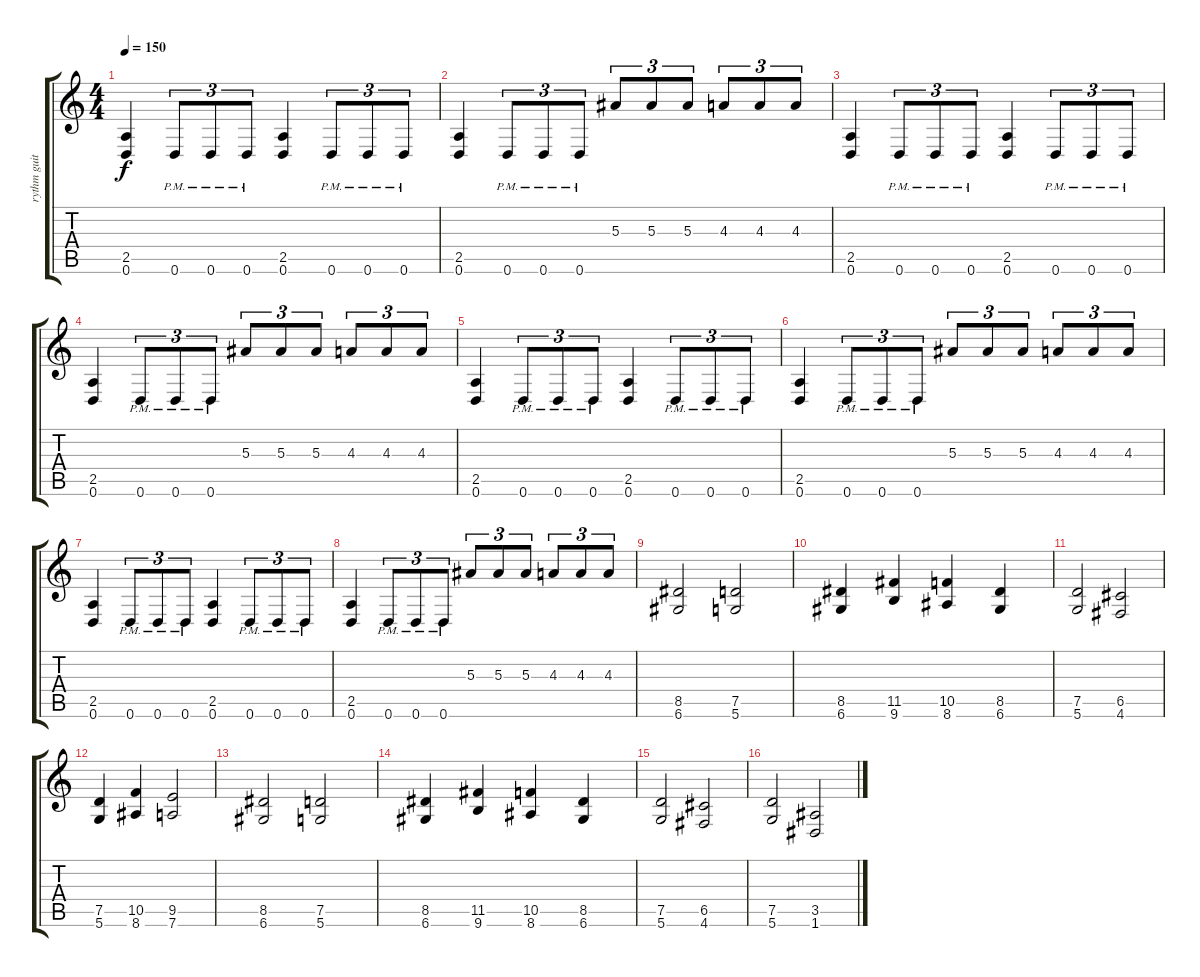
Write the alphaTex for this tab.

\track ("rythm guitar" "rythm guit") {instrument distortionguitar}
\staff {score tabs}
\tuning (D4 A3 F3 C3 G2 D2) {hide}
\ts (4 4)
\tempo 150
\clef g2
\ks c
(2.5 0.6).4{dy f} 0.6{pm}.8{tu (3 2)} 0.6{pm}.8{tu (3 2)} 0.6{pm}.8{tu (3 2)} (2.5 0.6).4 0.6{pm}.8{tu (3 2)} 0.6{pm}.8{tu (3 2)} 0.6{pm}.8{tu (3 2)} |
(2.5 0.6).4 0.6{pm}.8{tu (3 2)} 0.6{pm}.8{tu (3 2)} 0.6{pm}.8{tu (3 2)} 5.3.8{tu (3 2)} 5.3.8{tu (3 2)} 5.3.8{tu (3 2)} 4.3.8{tu (3 2)} 4.3.8{tu (3 2)} 4.3.8{tu (3 2)} |
(2.5 0.6).4 0.6{pm}.8{tu (3 2)} 0.6{pm}.8{tu (3 2)} 0.6{pm}.8{tu (3 2)} (2.5 0.6).4 0.6{pm}.8{tu (3 2)} 0.6{pm}.8{tu (3 2)} 0.6{pm}.8{tu (3 2)} |
(2.5 0.6).4 0.6{pm}.8{tu (3 2)} 0.6{pm}.8{tu (3 2)} 0.6{pm}.8{tu (3 2)} 5.3.8{tu (3 2)} 5.3.8{tu (3 2)} 5.3.8{tu (3 2)} 4.3.8{tu (3 2)} 4.3.8{tu (3 2)} 4.3.8{tu (3 2)} |
(2.5 0.6).4 0.6{pm}.8{tu (3 2)} 0.6{pm}.8{tu (3 2)} 0.6{pm}.8{tu (3 2)} (2.5 0.6).4 0.6{pm}.8{tu (3 2)} 0.6{pm}.8{tu (3 2)} 0.6{pm}.8{tu (3 2)} |
(2.5 0.6).4 0.6{pm}.8{tu (3 2)} 0.6{pm}.8{tu (3 2)} 0.6{pm}.8{tu (3 2)} 5.3.8{tu (3 2)} 5.3.8{tu (3 2)} 5.3.8{tu (3 2)} 4.3.8{tu (3 2)} 4.3.8{tu (3 2)} 4.3.8{tu (3 2)} |
(2.5 0.6).4 0.6{pm}.8{tu (3 2)} 0.6{pm}.8{tu (3 2)} 0.6{pm}.8{tu (3 2)} (2.5 0.6).4 0.6{pm}.8{tu (3 2)} 0.6{pm}.8{tu (3 2)} 0.6{pm}.8{tu (3 2)} |
(2.5 0.6).4 0.6{pm}.8{tu (3 2)} 0.6{pm}.8{tu (3 2)} 0.6{pm}.8{tu (3 2)} 5.3.8{tu (3 2)} 5.3.8{tu (3 2)} 5.3.8{tu (3 2)} 4.3.8{tu (3 2)} 4.3.8{tu (3 2)} 4.3.8{tu (3 2)} |
(8.5 6.6).2 (7.5 5.6).2 |
(8.5 6.6).4 (11.5 9.6).4 (10.5 8.6).4 (8.5 6.6).4 |
(7.5 5.6).2 (6.5 4.6).2 |
(7.5 5.6).4 (10.5 8.6).4 (9.5 7.6).2 |
(8.5 6.6).2 (7.5 5.6).2 |
(8.5 6.6).4 (11.5 9.6).4 (10.5 8.6).4 (8.5 6.6).4 |
(7.5 5.6).2 (6.5 4.6).2 |
(7.5 5.6).2 (3.5 1.6).2
